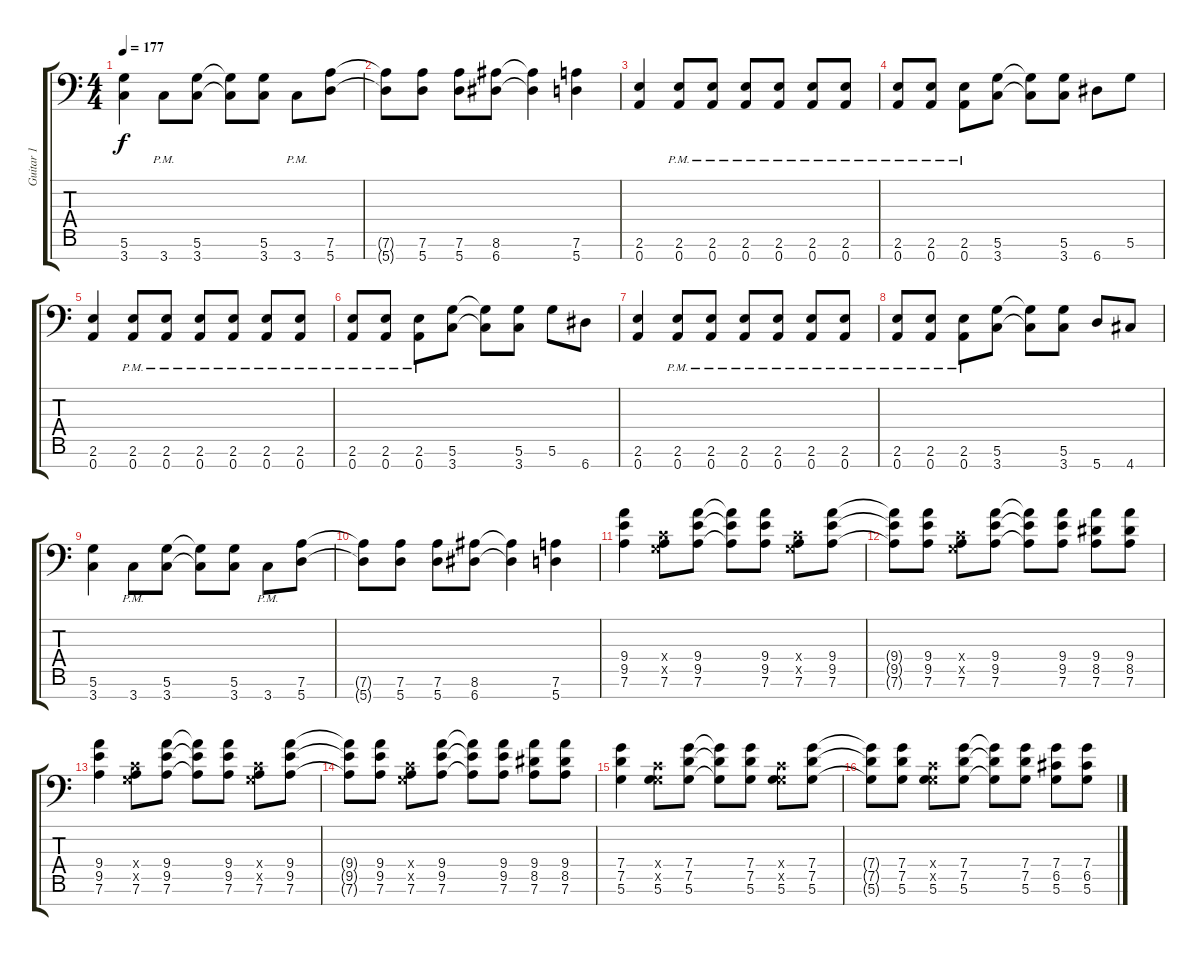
\track ("Guitar 1" "Guitar 1") {instrument distortionguitar}
\staff {score tabs}
\tuning (D4 A3 F3 C3 G2 D2 A1) {hide}
\ts (4 4)
\tempo 177
\clef f4
\ks c
(5.6 3.7).4{dy f} 3.7{pm}.8 (5.6 3.7).8 (5.6{t} 3.7{t}).8 (5.6 3.7).8 3.7{pm}.8 (7.6 5.7).8 |
(7.6{t} 5.7{t}).8 (7.6 5.7).8 (7.6 5.7).8 (8.6 6.7).8 (8.6{t} 6.7{t}).4 (7.6 5.7).4 |
(2.6 0.7).4 (2.6{pm} 0.7{pm}).8 (2.6{pm} 0.7{pm}).8 (2.6{pm} 0.7{pm}).8 (2.6{pm} 0.7{pm}).8 (2.6{pm} 0.7{pm}).8 (2.6{pm} 0.7{pm}).8 |
(2.6{pm} 0.7{pm}).8 (2.6{pm} 0.7{pm}).8 (2.6{pm} 0.7{pm}).8 (5.6 3.7).8 (5.6{t} 3.7{t}).8 (5.6 3.7).8 6.7.8 5.6.8 |
(2.6 0.7).4 (2.6{pm} 0.7{pm}).8 (2.6{pm} 0.7{pm}).8 (2.6{pm} 0.7{pm}).8 (2.6{pm} 0.7{pm}).8 (2.6{pm} 0.7{pm}).8 (2.6{pm} 0.7{pm}).8 |
(2.6{pm} 0.7{pm}).8 (2.6{pm} 0.7{pm}).8 (2.6{pm} 0.7{pm}).8 (5.6 3.7).8 (5.6{t} 3.7{t}).8 (5.6 3.7).8 5.6.8 6.7.8 |
(2.6 0.7).4 (2.6{pm} 0.7{pm}).8 (2.6{pm} 0.7{pm}).8 (2.6{pm} 0.7{pm}).8 (2.6{pm} 0.7{pm}).8 (2.6{pm} 0.7{pm}).8 (2.6{pm} 0.7{pm}).8 |
(2.6{pm} 0.7{pm}).8 (2.6{pm} 0.7{pm}).8 (2.6{pm} 0.7{pm}).8 (5.6 3.7).8 (5.6{t} 3.7{t}).8 (5.6 3.7).8 5.7.8 4.7.8 |
(5.6 3.7).4 3.7{pm}.8 (5.6 3.7).8 (5.6{t} 3.7{t}).8 (5.6 3.7).8 3.7{pm}.8 (7.6 5.7).8 |
(7.6{t} 5.7{t}).8 (7.6 5.7).8 (7.6 5.7).8 (8.6 6.7).8 (8.6{t} 6.7{t}).4 (7.6 5.7).4 |
(9.4 9.5 7.6).4 (0.4{x} 0.5{x} 7.6).8 (9.4 9.5 7.6).8 (9.4{t} 9.5{t} 7.6{t}).8 (9.4 9.5 7.6).8 (0.4{x} 0.5{x} 7.6).8 (9.4 9.5 7.6).8 |
(9.4{t} 9.5{t} 7.6{t}).8 (9.4 9.5 7.6).8 (0.4{x} 0.5{x} 7.6).8 (9.4 9.5 7.6).8 (9.4{t} 9.5{t} 7.6{t}).8 (9.4 9.5 7.6).8 (9.4 8.5 7.6).8 (9.4 8.5 7.6).8 |
(9.4 9.5 7.6).4 (0.4{x} 0.5{x} 7.6).8 (9.4 9.5 7.6).8 (9.4{t} 9.5{t} 7.6{t}).8 (9.4 9.5 7.6).8 (0.4{x} 0.5{x} 7.6).8 (9.4 9.5 7.6).8 |
(9.4{t} 9.5{t} 7.6{t}).8 (9.4 9.5 7.6).8 (0.4{x} 0.5{x} 7.6).8 (9.4 9.5 7.6).8 (9.4{t} 9.5{t} 7.6{t}).8 (9.4 9.5 7.6).8 (9.4 8.5 7.6).8 (9.4 8.5 7.6).8 |
(7.4 7.5 5.6).4 (0.4{x} 0.5{x} 5.6).8 (7.4 7.5 5.6).8 (7.4{t} 7.5{t} 5.6{t}).8 (7.4 7.5 5.6).8 (0.4{x} 0.5{x} 5.6).8 (7.4 7.5 5.6).8 |
(7.4{t} 7.5{t} 5.6{t}).8 (7.4 7.5 5.6).8 (0.4{x} 0.5{x} 5.6).8 (7.4 7.5 5.6).8 (7.4{t} 7.5{t} 5.6{t}).8 (7.4 7.5 5.6).8 (7.4 6.5 5.6).8 (7.4 6.5 5.6).8
